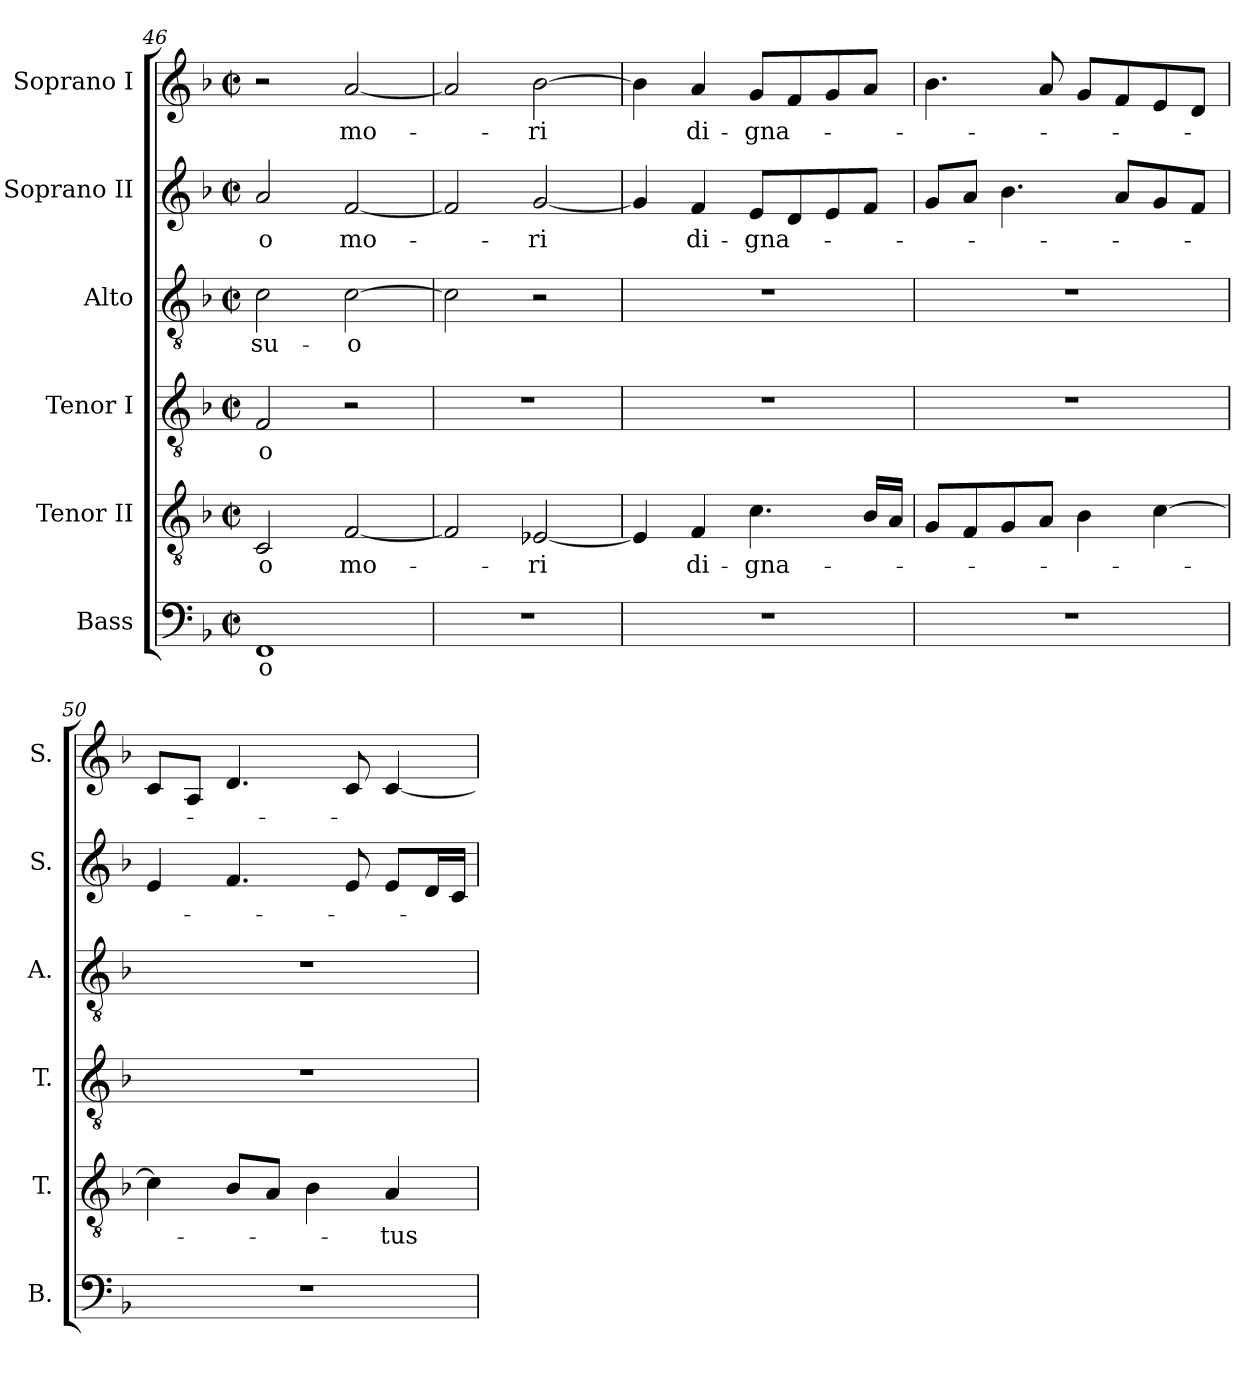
**kern	**text	**kern	**text	**kern	**text	**kern	**text	**kern	**text	**kern	**text
*part6	*part6	*part5	*part5	*part4	*part4	*part3	*part3	*part2	*part2	*part1	*part1
*staff6	*staff6	*staff5	*staff5	*staff4	*staff4	*staff3	*staff3	*staff2	*staff2	*staff1	*staff1
*I"Bass	*	*I"Tenor II	*	*I"Tenor I	*	*I"Alto	*	*I"Soprano II	*	*I"Soprano I	*
*I'B.	*	*I'T.	*	*I'T.	*	*I'A.	*	*I'S.	*	*I'S.	*
!!LO:LB:g=z
*clefF4	*	*clefGv2	*	*clefGv2	*	*clefGv2	*	*clefG2	*	*clefG2	*
*	*	*ITrd7c12	*	*ITrd7c12	*	*	*	*	*	*	*
*k[b-]	*	*k[b-]	*	*k[b-]	*	*k[b-]	*	*k[b-]	*	*k[b-]	*
*F:	*	*F:	*	*F:	*	*F:	*	*F:	*	*F:	*
*M2/2	*	*M2/2	*	*M2/2	*	*M2/2	*	*M2/2	*	*M2/2	*
*met(c|)	*	*met(c|)	*	*met(c|)	*	*met(c|)	*	*met(c|)	*	*met(c|)	*
=46	=46	=46	=46	=46	=46	=46	=46	=46	=46	=46	=46
!	!LO:LY:b:color=#000000	!	!	!	!	!	!	!	!	!	!
!	!	!	!LO:LY:b:color=#000000	!	!	!	!	!	!	!	!
!	!	!	!	!	!LO:LY:b:color=#000000	!	!	!	!	!	!
!	!	!	!	!	!	!	!LO:LY:b:color=#000000	!	!	!	!
!	!	!	!	!	!	!	!	!	!LO:LY:b:color=#000000	!	!
1FFi	-o	2CCi/	-o	2FFi/	-o	2ci\	su-	2ai/	-o	2r	.
!	!	!	!LO:LY:b:color=#000000	!	!	!	!	!	!	!	!
!	!	!	!	!	!	!	!LO:LY:b:color=#000000	!	!	!	!
!	!	!	!	!	!	!	!	!	!LO:LY:b:color=#000000	!	!
!	!	!	!	!	!	!	!	!	!	!	!LO:LY:b:color=#000000
.	.	[<2FFi/	mo-	2r	.	[>2ci\	-o	[<2fi/	mo-	[<2ai/	mo-
=47	=47	=47	=47	=47	=47	=47	=47	=47	=47	=47	=47
1r	.	2FFi/]	.	1r	.	2ci\]	.	2fi/]	.	2ai/]	.
!	!	!	!LO:LY:b:color=#000000	!	!	!	!	!	!	!	!
!	!	!	!	!	!	!	!	!	!LO:LY:b:color=#000000	!	!
!	!	!	!	!	!	!	!	!	!	!	!LO:LY:b:color=#000000
.	.	[<2EE-Xi/	-ri	.	.	2r	.	[<2gi/	-ri	[>2b-i\	-ri
=48	=48	=48	=48	=48	=48	=48	=48	=48	=48	=48	=48
1r	.	4EE-i/]	.	1r	.	1r	.	4gi/]	.	4b-i\]	.
!	!	!	!LO:LY:b:color=#000000	!	!	!	!	!	!	!	!
!	!	!	!	!	!	!	!	!	!LO:LY:b:color=#000000	!	!
!	!	!	!	!	!	!	!	!	!	!	!LO:LY:b:color=#000000
.	.	4FFi/	di-	.	.	.	.	4fi/	di-	4ai/	di-
!	!	!	!LO:LY:b:color=#000000	!	!	!	!	!	!	!	!
!	!	!	!	!	!	!	!	!	!LO:LY:b:color=#000000	!	!
!	!	!	!	!	!	!	!	!	!	!	!LO:LY:b:color=#000000
.	.	4.Ci\	-gna-	.	.	.	.	8ei/L	-gna-	8gi/L	-gna-
.	.	.	.	.	.	.	.	8di/	.	8fi/	.
.	.	.	.	.	.	.	.	8ei/	.	8gi/	.
.	.	16BB-i/LL	.	.	.	.	.	8fi/J	.	8ai/J	.
.	.	16AAi/JJ	.	.	.	.	.	.	.	.	.
=49	=49	=49	=49	=49	=49	=49	=49	=49	=49	=49	=49
1r	.	8GGi/L	.	1r	.	1r	.	8gi/L	.	4.b-i\	.
.	.	8FFi/	.	.	.	.	.	8ai/J	.	.	.
.	.	8GGi/	.	.	.	.	.	4.b-i\	.	.	.
.	.	8AAi/J	.	.	.	.	.	.	.	8ai/	.
.	.	4BB-i\	.	.	.	.	.	.	.	8gi/L	.
.	.	.	.	.	.	.	.	8ai/L	.	8fi/	.
.	.	[>4Ci\	.	.	.	.	.	8gi/	.	8ei/	.
.	.	.	.	.	.	.	.	8fi/J	.	8di/J	.
=50	=50	=50	=50	=50	=50	=50	=50	=50	=50	=50	=50
1r	.	4Ci\]	.	1r	.	1r	.	4ei/	.	8ci/L	.
.	.	.	.	.	.	.	.	.	.	8Ai/J	.
.	.	8BB-i/L	.	.	.	.	.	4.fi/	.	4.di/	.
.	.	8AAi/J	.	.	.	.	.	.	.	.	.
.	.	4BB-i\	.	.	.	.	.	.	.	.	.
.	.	.	.	.	.	.	.	8ei/	.	8ci/	.
!	!	!	!LO:LY:b:color=#000000	!	!	!	!	!	!	!	!
.	.	4AAi/	-tus	.	.	.	.	8ei/L	.	[<4ci/	.
.	.	.	.	.	.	.	.	16di/L	.	.	.
.	.	.	.	.	.	.	.	16ci/JJ	.	.	.
=	=	=	=	=	=	=	=	=	=	=	=
*-	*-	*-	*-	*-	*-	*-	*-	*-	*-	*-	*-
